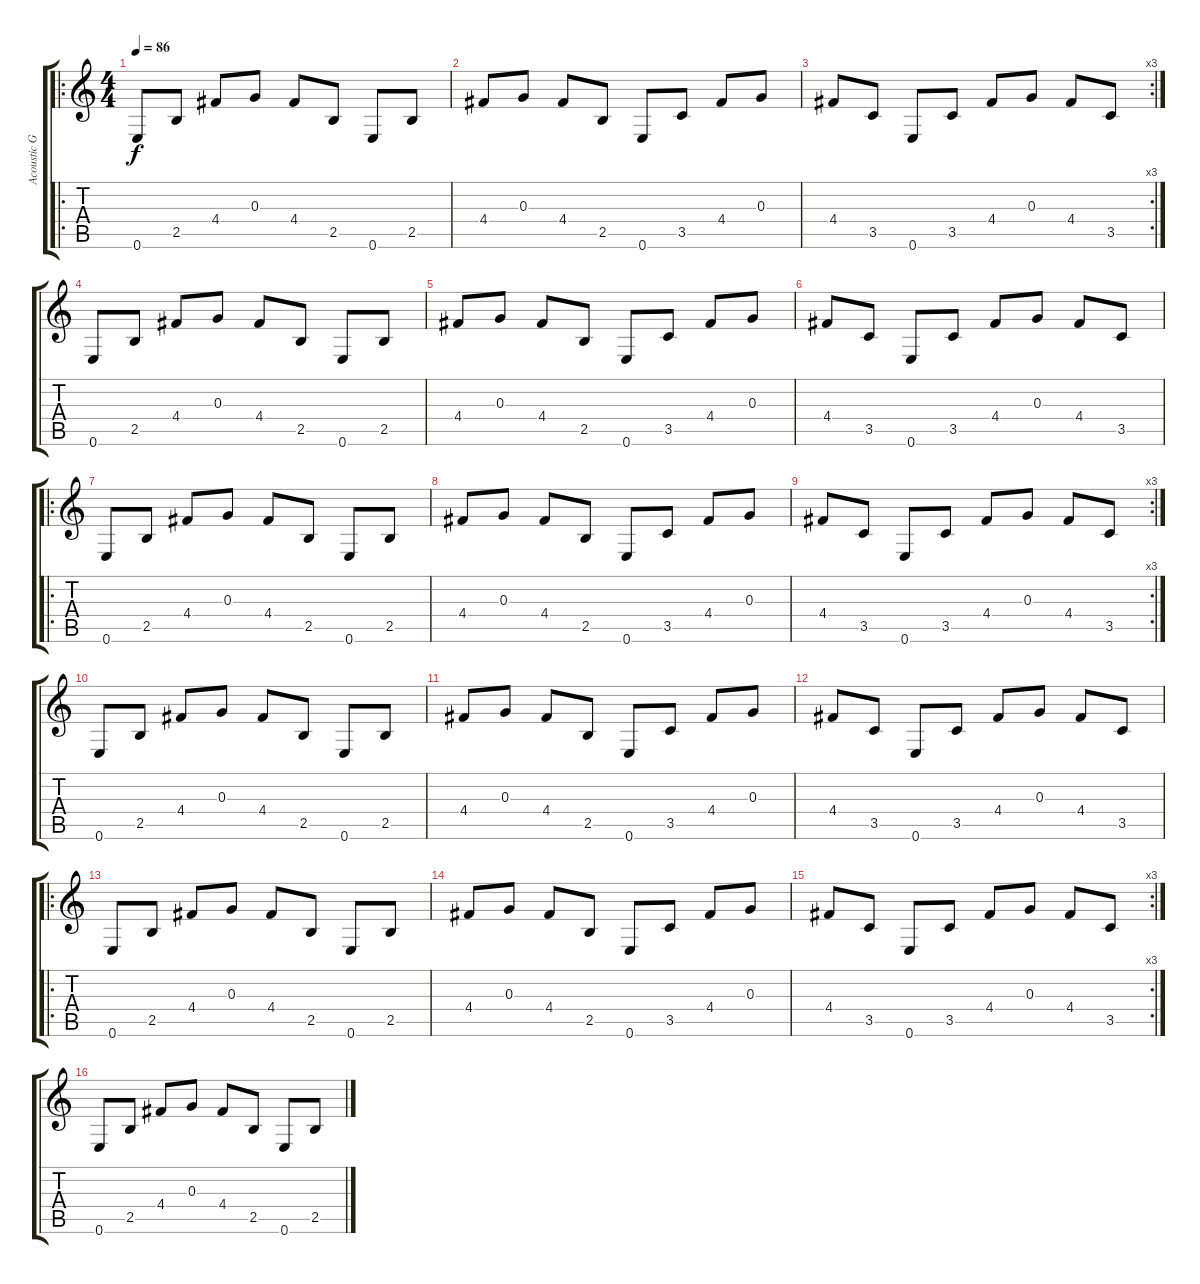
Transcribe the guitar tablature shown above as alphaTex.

\track ("Acoustic Guitar" "Acoustic G") {instrument acousticguitarsteel}
\staff {score tabs}
\tuning (E4 B3 G3 D3 A2 E2) {hide}
\ro
\ts (4 4)
\tempo 86
\clef g2
\ks c
0.6.8{dy f instrument acousticguitarsteel} 2.5.8 4.4.8 0.3.8 4.4.8 2.5.8 0.6.8 2.5.8 |
4.4.8 0.3.8 4.4.8 2.5.8 0.6.8 3.5.8 4.4.8 0.3.8 |
\rc 3
4.4.8 3.5.8 0.6.8 3.5.8 4.4.8 0.3.8 4.4.8 3.5.8 |
0.6.8 2.5.8 4.4.8 0.3.8 4.4.8 2.5.8 0.6.8 2.5.8 |
4.4.8 0.3.8 4.4.8 2.5.8 0.6.8 3.5.8 4.4.8 0.3.8 |
4.4.8 3.5.8 0.6.8 3.5.8 4.4.8 0.3.8 4.4.8 3.5.8 |
\ro
0.6.8 2.5.8 4.4.8 0.3.8 4.4.8 2.5.8 0.6.8 2.5.8 |
4.4.8 0.3.8 4.4.8 2.5.8 0.6.8 3.5.8 4.4.8 0.3.8 |
\rc 3
4.4.8 3.5.8 0.6.8 3.5.8 4.4.8 0.3.8 4.4.8 3.5.8 |
0.6.8 2.5.8 4.4.8 0.3.8 4.4.8 2.5.8 0.6.8 2.5.8 |
4.4.8 0.3.8 4.4.8 2.5.8 0.6.8 3.5.8 4.4.8 0.3.8 |
4.4.8 3.5.8 0.6.8 3.5.8 4.4.8 0.3.8 4.4.8 3.5.8 |
\ro
0.6.8 2.5.8 4.4.8 0.3.8 4.4.8 2.5.8 0.6.8 2.5.8 |
4.4.8 0.3.8 4.4.8 2.5.8 0.6.8 3.5.8 4.4.8 0.3.8 |
\rc 3
4.4.8 3.5.8 0.6.8 3.5.8 4.4.8 0.3.8 4.4.8 3.5.8 |
0.6.8 2.5.8 4.4.8 0.3.8 4.4.8 2.5.8 0.6.8 2.5.8
